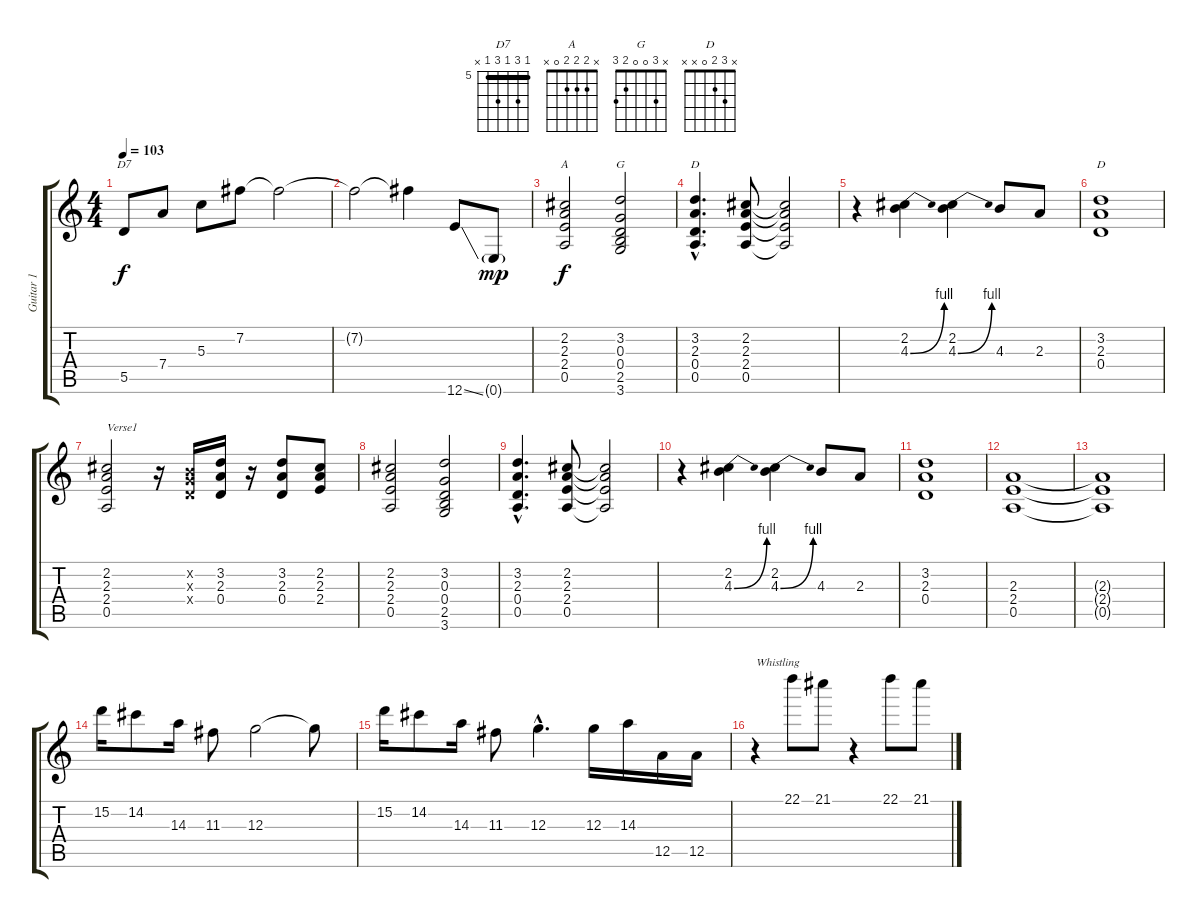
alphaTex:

\track ("Guitar 1" "Guitar 1") {instrument overdrivenguitar}
\staff {score tabs}
\tuning (E4 B3 G3 D3 A2 E2) {hide}
\chord ("D7" 5 7 5 7 5 x) {firstfret 5 barre 5}
\chord ("A" x 2 2 2 0 x)
\chord ("G" x 3 0 0 2 3)
\chord ("D" x 3 2 0 0 x)
\chord ("D" x 3 2 0 x x)
\ts (4 4)
\tempo 103
\clef g2
\ks c
5.5.8{ch "D7" dy f} 7.4.8 5.3.8 7.2.8 7.2{t}.2 |
7.2{t}.2 7.2{t}.4 12.6{ss}.8 0.6{g}.8{dy mp} |
(2.2 2.3 2.4 0.5).2{ch "A" dy f} (3.2 0.3 0.4 2.5 3.6).2{ch "G"} |
(3.2{hac} 2.3{hac} 0.4{hac} 0.5{hac}).4{d ch "D"} (2.2 2.3 2.4 0.5).8 (2.2{t} 2.3{t} 2.4{t} 0.5{t}).2 |
r.4 (2.2 4.3{be (bend 0 0 60 4)}).4 (2.2 4.3{be (bend 0 0 60 4)}).4 4.3.8 2.3.8 |
(3.2 2.3 0.4).1{ch "D"} |
(2.2 2.3 2.4 0.5).2{txt "Verse1"} r.16 (0.2{x} 0.3{x} 0.4{x}).16 (3.2 2.3 0.4).16 r.16 (3.2 2.3 0.4).8 (2.2 2.3 2.4).8 |
(2.2 2.3 2.4 0.5).2 (3.2 0.3 0.4 2.5 3.6).2 |
(3.2{hac} 2.3{hac} 0.4{hac} 0.5{hac}).4{d} (2.2 2.3 2.4 0.5).8 (2.2{t} 2.3{t} 2.4{t} 0.5{t}).2 |
r.4 (2.2 4.3{be (bend 0 0 60 4)}).4 (2.2 4.3{be (bend 0 0 60 4)}).4 4.3.8 2.3.8 |
(3.2 2.3 0.4).1 |
(2.3 2.4 0.5).1 |
(2.3{t} 2.4{t} 0.5{t}).1 |
15.2.16 14.2.8 14.3.16 11.3.8 12.3.2 12.3{t}.8 |
15.2.16 14.2.8 14.3.16 11.3.8 12.3{hac}.4{d} 12.3.16 14.3.16 12.5.16 12.5.16 |
r.4{txt "Whistling"} 22.1.8 21.1.8 r.4 22.1.8 21.1.8
